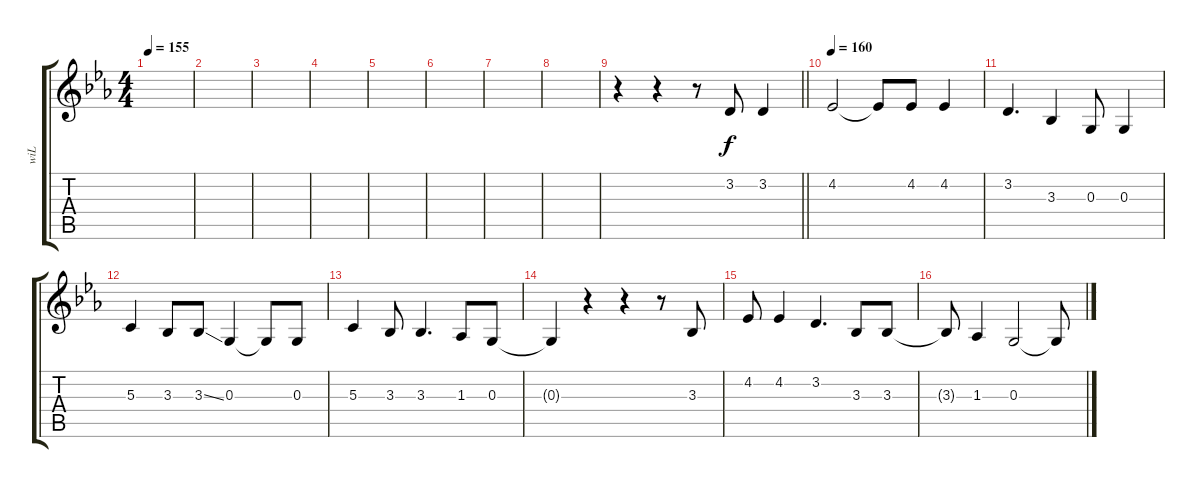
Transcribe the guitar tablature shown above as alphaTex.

\track ("wiL" "wiL") {instrument clarinet}
\staff {score tabs}
\tuning (E4 B3 G3 D3 A2 E2) {hide}
\ts (4 4)
\tempo 155
\clef g2
\ks cminor
|
|
|
|
|
|
|
|
\barLineRight lightlight
r.4 r.4 r.8 3.2.8 3.2.4 |
\tempo 160
4.2.2 4.2{t}.8 4.2.8 4.2.4 |
3.2.4{d} 3.3.4 0.3.8 0.3.4 |
5.3.4 3.3.8 3.3{ss}.8 0.3.4 0.3{t}.8 0.3.8 |
5.3.4 3.3.8 3.3.4{d} 1.3.8 0.3.8 |
0.3{t}.4 r.4 r.4 r.8 3.3.8 |
4.2.8 4.2.4 3.2.4{d} 3.3.8 3.3.8 |
3.3{t}.8 1.3.4 0.3.2 0.3{t}.8
